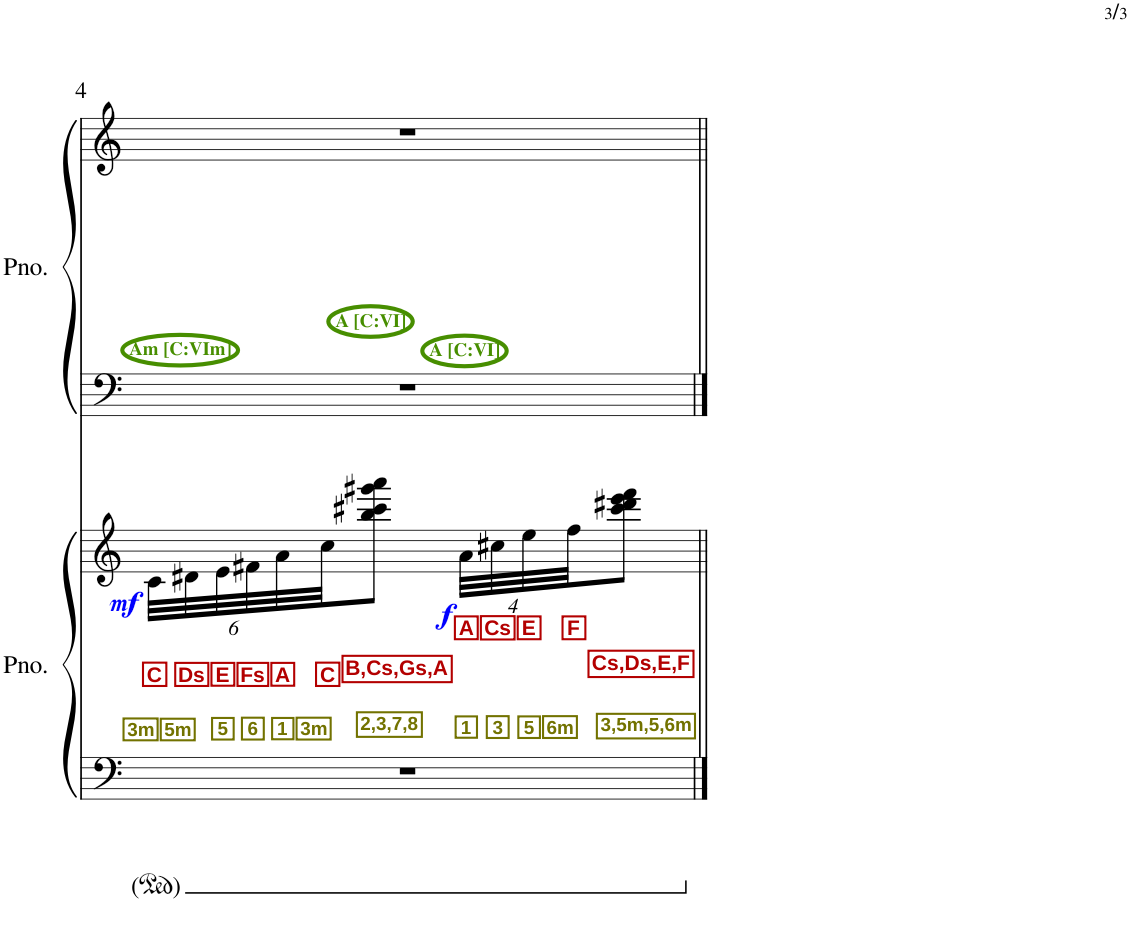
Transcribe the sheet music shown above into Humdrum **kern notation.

**kern	**kern	**text	**text	**text	**dynam	**kern	**kern
*part2	*part2	*part2	*part2	*part2	*part2	*part1	*part1
*staff4	*staff3	*staff3	*staff3	*staff3	*staff3/4	*staff2	*staff1
*I"ピアノ	*	*	*	*	*	*I"ピアノ	*
!!LO:PB:g=z
*clefF4	*clefG2	*	*	*	*	*clefF4	*clefG2
*k[]	*k[]	*	*	*	*	*k[]	*k[]
*M2/4	*M2/4	*	*	*	*	*M2/4	*M2/4
*	*Xbrackettup	*	*	*	*	*	*
=4	=4	=4	=4	=4	=4	=4	=4
!	!	!	!	!	!	!	!LO:TX:b:B:color=#478E00:t=Am [C&colon;VIm]
!	!	!	!LO:LY:b:color=#B30000	!LO:LY:b:color=#727200	!LO:DY:b	!	!
*	*	*	*	*	*	*	*^
*	*	*	*	*	*	*	*	*^
2r	48c\LLL	.	C	3m	mf	2r	2r	8ryy	4ryy
!	!	!	!LO:LY:b:color=#B30000	!LO:LY:b:color=#727200	!	!	!	!	!
.	48d#X\	.	Ds	5m	.	.	.	.	.
!	!	!	!LO:LY:b:color=#B30000	!LO:LY:b:color=#727200	!	!	!	!	!
.	48e\	.	E	5	.	.	.	.	.
!	!	!	!LO:LY:b:color=#B30000	!LO:LY:b:color=#727200	!	!	!	!	!
.	48f#X\	.	Fs	6	.	.	.	.	.
!	!	!	!LO:LY:b:color=#B30000	!LO:LY:b:color=#727200	!	!	!	!	!
.	48a\	.	A	1	.	.	.	.	.
!	!	!	!LO:LY:b:color=#B30000	!LO:LY:b:color=#727200	!	!	!	!	!
.	48cc\JJ	.	C	3m	.	.	.	.	.
!	!	!	!	!	!	!	!	!LO:TX:b:B:color=#478E00:t=A [C&colon;VI]	!
!	!	!	!LO:LY:b:color=#B30000	!LO:LY:b:color=#727200	!	!	!	!	!
.	8bb\ 8ccc#X\ 8ggg#X\ 8aaa\J	.	B,Cs,Gs,A	2,3,7,8	.	.	.	4.ryy	.
!	!	!	!	!	!	!	!	!	!LO:TX:b:B:color=#478E00:t=A [C&colon;VI]
!	!	!	!LO:LY:b:color=#B30000	!LO:LY:b:color=#727200	!LO:DY:b	!	!	!	!
.	32a\LLL	.	A	1	f	.	.	.	4ryy
!	!	!	!LO:LY:b:color=#B30000	!LO:LY:b:color=#727200	!	!	!	!	!
.	32cc#X\	.	Cs	3	.	.	.	.	.
!	!	!	!LO:LY:b:color=#B30000	!LO:LY:b:color=#727200	!	!	!	!	!
.	32ee\	.	E	5	.	.	.	.	.
!	!	!	!LO:LY:b:color=#B30000	!LO:LY:b:color=#727200	!	!	!	!	!
.	32ff\JJ	.	F	6m	.	.	.	.	.
!	!	!	!LO:LY:b:color=#B30000	!LO:LY:b:color=#727200	!	!	!	!	!
.	8ccc#\ 8ddd#X\ 8eee\ 8fff\J	.	Cs,Ds,E,F	3,5m,5,6m	.	.	.	.	.
*	*	*	*	*	*	*	*v	*v	*v
=||	=||	=||	=||	=||	=||	=||	=||
*-	*-	*-	*-	*-	*-	*-	*-
